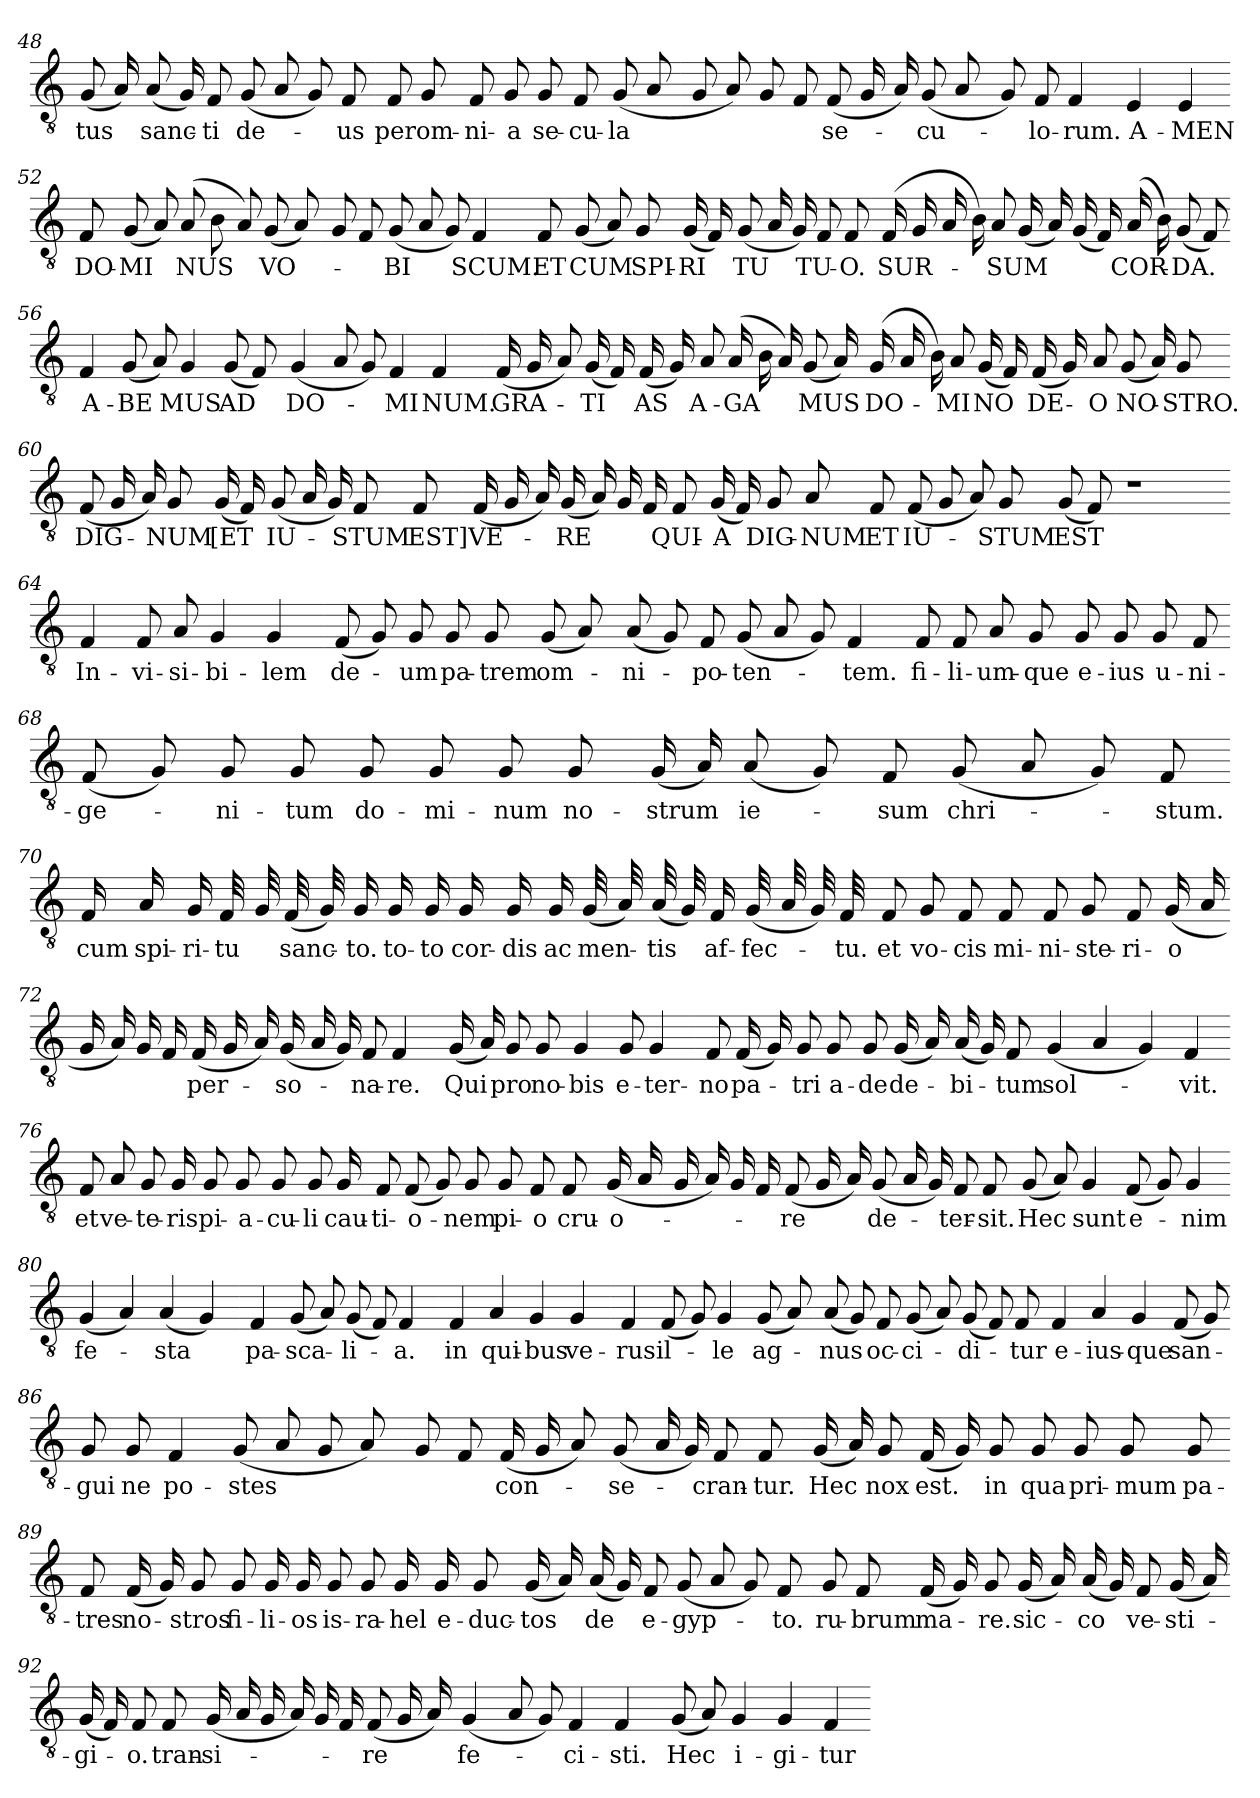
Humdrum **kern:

**kern	**text
*part1	*part1
*staff1	*staff1
*clefGv2	*
*k[]	*
=48	=48
(8G	-tus
16A)	.
(8A	sanc-
16G)	.
8F	-ti
(8G	de-
8A	.
8G)	.
8F	-us
=49-	=49-
8F	per
8G	om-
8F	-ni-
8G	-a
8G	se-
8F	-cu-
(8G	-la
8A	.
=50-	=50-
8G	.
8A)	.
8G	.
8F	.
(8F	se-
16G	.
16A)	.
(8G	-cu-
8A	.
=51-	=51-
8G)	.
8F	-lo-
4F	-rum.
4E	A-
4E	-MEN
=52-	=52-
8F	DO-
(8G	MI
8A)	.
(8A	-NUS
8B	.
8A)	.
(8G	VO-
8A)	.
=53-	=53-
8G	.
8F	.
(8G	BI
8A	.
8G)	.
4F	-SCUM.
8F	ET
=54-	=54-
(8G	CUM
8A)	.
8G	SPI-
(16G	RI
16F)	.
(8G	-TU
16A	.
16G)	.
8F	TU-
8F	-O.
=55-	=55-
(16F	SUR-
16G	.
16A	.
16B)	.
8A	-SUM
(16G	.
16A)	.
(16G	.
16F)	.
(16A	COR-
16B)	.
(8G	-DA.
8F)	.
=56-	=56-
4F	A-
(8G	BE
8A)	.
4G	-MUS
(8G	AD
8F)	.
=57-	=57-
(4G	DO-
8A	.
8G)	.
4F	MI
4F	-NUM.
=58-	=58-
(16F	GRA-
16G	.
8A)	.
(16G	TI
16F)	.
(16F	-AS
16G)	.
8A	A-
(16A	GA
16B	.
16A)	.
(8G	-MUS
16A)	.
=59-	=59-
(16G	DO-
16A	.
16B)	.
8A	MI
(16G	-NO
16F)	.
(16F	DE-
16G)	.
8A	-O
(8G	NO-
16A)	.
8G	-STRO.
=60-	=60-
(8F	DIG-
16G	.
16A)	.
8G	-NUM
(16G	[ET
16F)	.
(8G	IU-
16A	.
16G)	.
8F	-STUM
8F	EST]
=61-	=61-
(16F	VE-
16G	.
16A)	.
(16G	-RE
16A)	.
16G	.
16F	.
8F	QUI-
(16G	-A
16F)	.
8G	DIG-
8A	-NUM
=62-	=62-
8F	ET
(8F	IU-
8G	.
8A)	.
8G	-STUM
(8G	EST
8F)	.
=63-	=63-
1r	.
=64-	=64-
4F	In-
8F	-vi-
8A	-si-
4G	-bi-
4G	-lem
=65-	=65-
(8F	de-
8G)	.
8G	-um
8G	pa-
8G	-trem
(8G	om-
8A)	.
=66-	=66-
(8A	-ni-
8G)	.
8F	-po-
(8G	-ten-
8A	.
8G)	.
4F	-tem.
=67-	=67-
8F	fi-
8F	-li-
8A	-um-
8G	-que
8G	e-
8G	-ius
8G	u-
8F	-ni-
=68-	=68-
(8F	-ge-
8G)	.
8G	-ni-
8G	-tum
8G	do-
8G	-mi-
8G	-num
8G	no-
=69-	=69-
(16G	-strum
16A)	.
(8A	ie-
8G)	.
8F	-sum
(8G	chri-
8A	.
8G)	.
8F	-stum.
=70-	=70-
16F	cum
16A	spi-
16G	-ri-
32F	-tu
32G	.
(32F	sanc-
32G)	.
16G	-to.
16G	to-
16G	-to
16G	cor-
16G	-dis
16G	ac
(32G	men-
32A)	.
(32A	-tis
32G)	.
16F	af-
(32G	-fec-
32A	.
32G)	.
32F	-tu.
=71-	=71-
8F	et
8G	vo-
8F	-cis
8F	mi-
8F	-ni-
8G	-ste-
8F	-ri-
(16G	-o
16A	.
=72-	=72-
16G	.
16A)	.
16G	.
16F	.
(16F	per-
16G	.
16A)	.
(16G	-so-
16A	.
16G)	.
8F	-na-
4F	-re.
=73-	=73-
(16G	Qui
16A)	.
8G	pro
8G	no-
4G	-bis
8G	e-
4G	-ter-
=74-	=74-
8F	-no
(16F	pa-
16G)	.
8G	-tri
8G	a-
8G	-de
(16G	de-
16A)	.
(16A	-bi-
16G)	.
8F	-tum
=75-	=75-
(4G	sol-
4A	.
4G)	.
4F	-vit.
=76-	=76-
8F	et
8A	ve-
8G	-te-
16G	-ris
8G	pi-
8G	-a-
8G	-cu-
8G	-li
16G	cau-
=77-	=77-
8F	-ti-
(8F	-o-
8G)	.
8G	-nem
8G	pi-
8F	-o
8F	cru-
(16G	-o-
16A	.
=78-	=78-
16G	.
16A)	.
16G	.
16F	.
(8F	-re
16G	.
16A)	.
(8G	de-
16A	.
16G)	.
8F	-ter-
8F	-sit.
=79-	=79-
(8G	Hec
8A)	.
4G	sunt
(8F	e-
8G)	.
4G	-nim
=80-	=80-
(4G	fe-
4A)	.
(4A	-sta
4G)	.
=81-	=81-
4F	pa-
(8G	-sca-
8A)	.
(8G	-li-
8F)	.
4F	-a.
=82-	=82-
4F	in
4A	qui-
4G	-bus
4G	ve-
=83-	=83-
4F	-rus
(8F	il-
8G)	.
4G	-le
(8G	ag-
8A)	.
=84-	=84-
(8A	-nus
8G)	.
8F	oc-
(8G	-ci-
8A)	.
(8G	-di-
8F)	.
8F	-tur
=85-	=85-
4F	e-
4A	-ius-
4G	-que
(8F	san-
8G)	.
=86-	=86-
8G	gui
8G	-ne
4F	po-
(8G	-stes
8A	.
8G	.
8A)	.
=87-	=87-
8G	.
8F	.
(16F	con-
16G	.
8A)	.
(8G	-se-
16A	.
16G)	.
8F	-cran-
8F	-tur.
=88-	=88-
(16G	Hec
16A)	.
8G	nox
(16F	est.
16G)	.
8G	in
8G	qua
8G	pri-
8G	-mum
8G	pa-
=89-	=89-
8F	-tres
(16F	no-
16G)	.
8G	-stros
8G	fi-
16G	-li-
16G	-os
8G	is-
8G	-ra-
16G	-hel
16G	e-
=90-	=90-
8G	-duc-
(16G	-tos
16A)	.
(16A	de
16G)	.
8F	e-
(8G	-gyp-
8A	.
8G)	.
8F	-to.
=91-	=91-
8G	ru-
8F	-brum
(16F	ma-
16G)	.
8G	-re.
(16G	sic-
16A)	.
(16A	-co
16G)	.
8F	ve-
(16G	-sti-
16A)	.
=92-	=92-
(16G	-gi-
16F)	.
8F	-o.
8F	tran-
(16G	-si-
16A	.
16G	.
16A)	.
16G	.
16F	.
(8F	-re
16G	.
16A)	.
=93-	=93-
(4G	fe-
8A	.
8G)	.
4F	-ci-
4F	-sti.
=94-	=94-
(8G	Hec
8A)	.
4G	i-
4G	-gi-
4F	-tur
=-	=-
*-	*-
